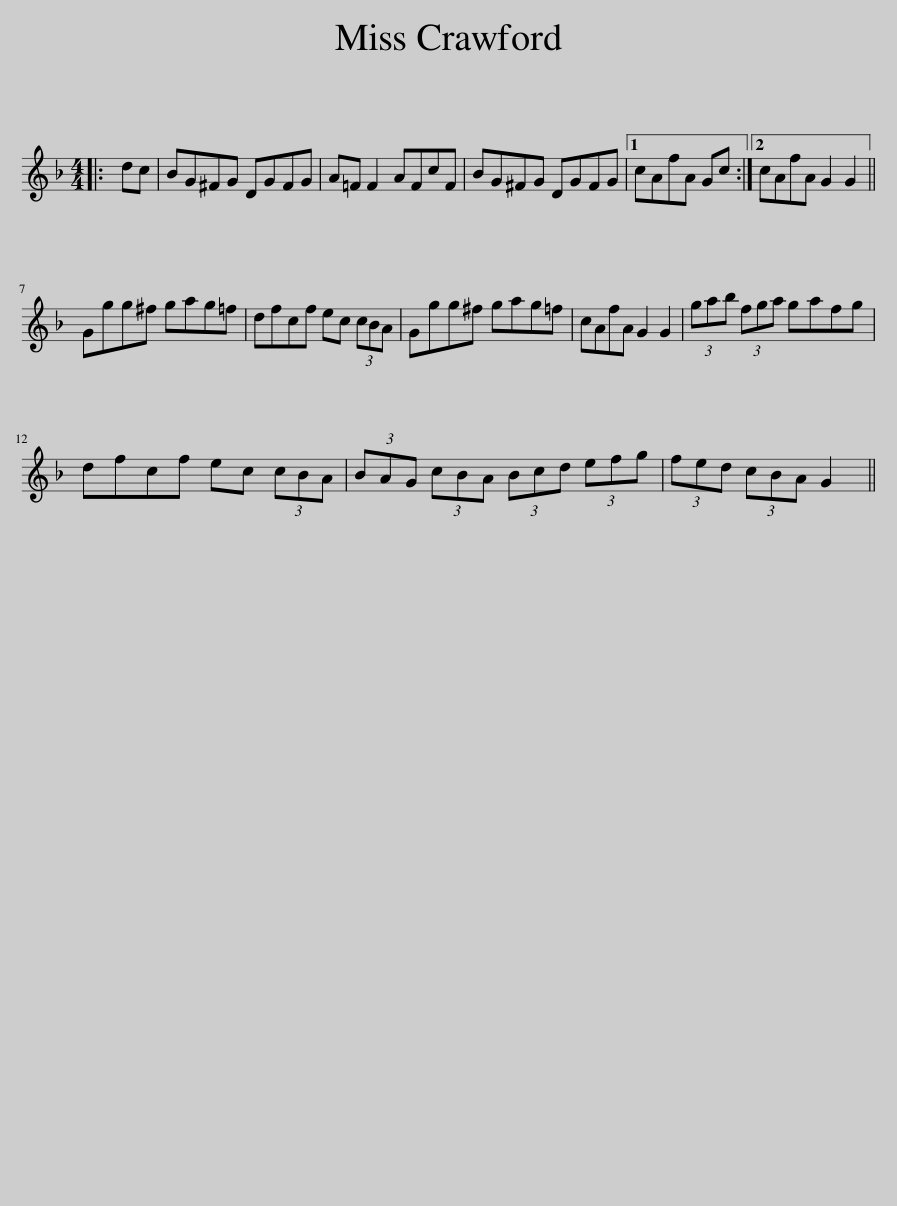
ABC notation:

X:1
L:1/8
M:4/4
I:linebreak $
K:F
V:1 treble
V:1
|: dc | BG^FG DGFG | A=F F2 AFcF | BG^FG DGFG |1 cAfA Gc :|2 %5
 cAfA G2 G2 ||$ Ggg^f gag=f | dfcf ec (3cBA | Ggg^f gag=f | cAfA G2 G2 | %10
 (3gab (3fga gafg |$ dfcf ec (3cBA | (3BAG (3cBA (3Bcd (3efg | (3fed (3cBA G2 || %14
